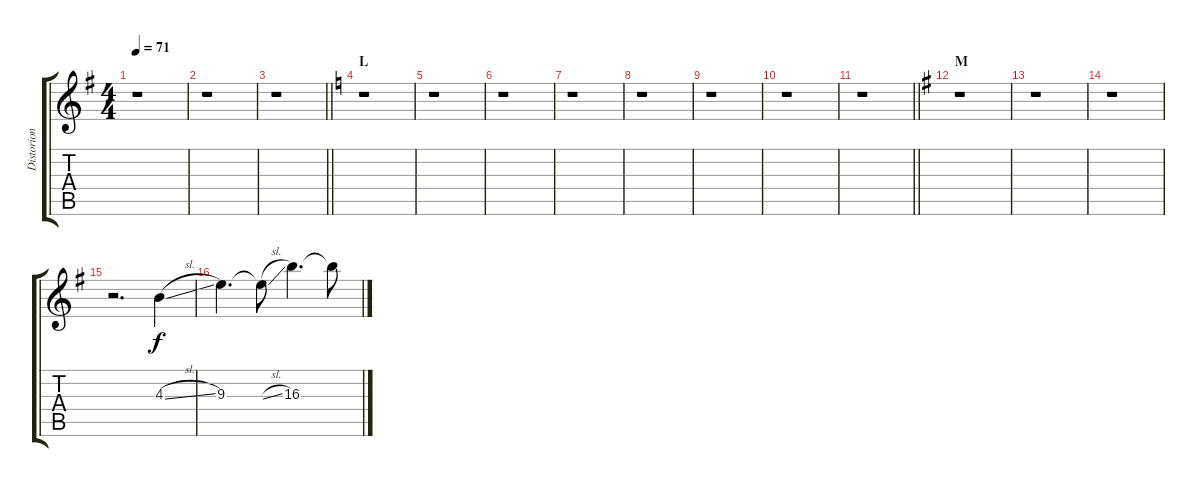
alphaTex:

\track ("Distorion w/ Slide 2" "Distorion ") {instrument distortionguitar}
\staff {score tabs}
\tuning (E4 B3 G3 D3 A2 E2) {hide}
\ts (4 4)
\tempo 71
\clef g2
\ks g
r.1{dy f} |
r.1 |
\barLineRight lightlight
r.1 |
\section ("" "L")
\ks c
r.1 |
r.1 |
r.1 |
r.1 |
r.1 |
r.1 |
r.1 |
\barLineRight lightlight
r.1 |
\section ("" "M")
\ks g
r.1 |
r.1 |
r.1 |
r.2{d} 4.3{sl}.4 |
9.3.4{d} 9.3{sl t}.8 16.3.4{d} 16.3{ss t}.8
